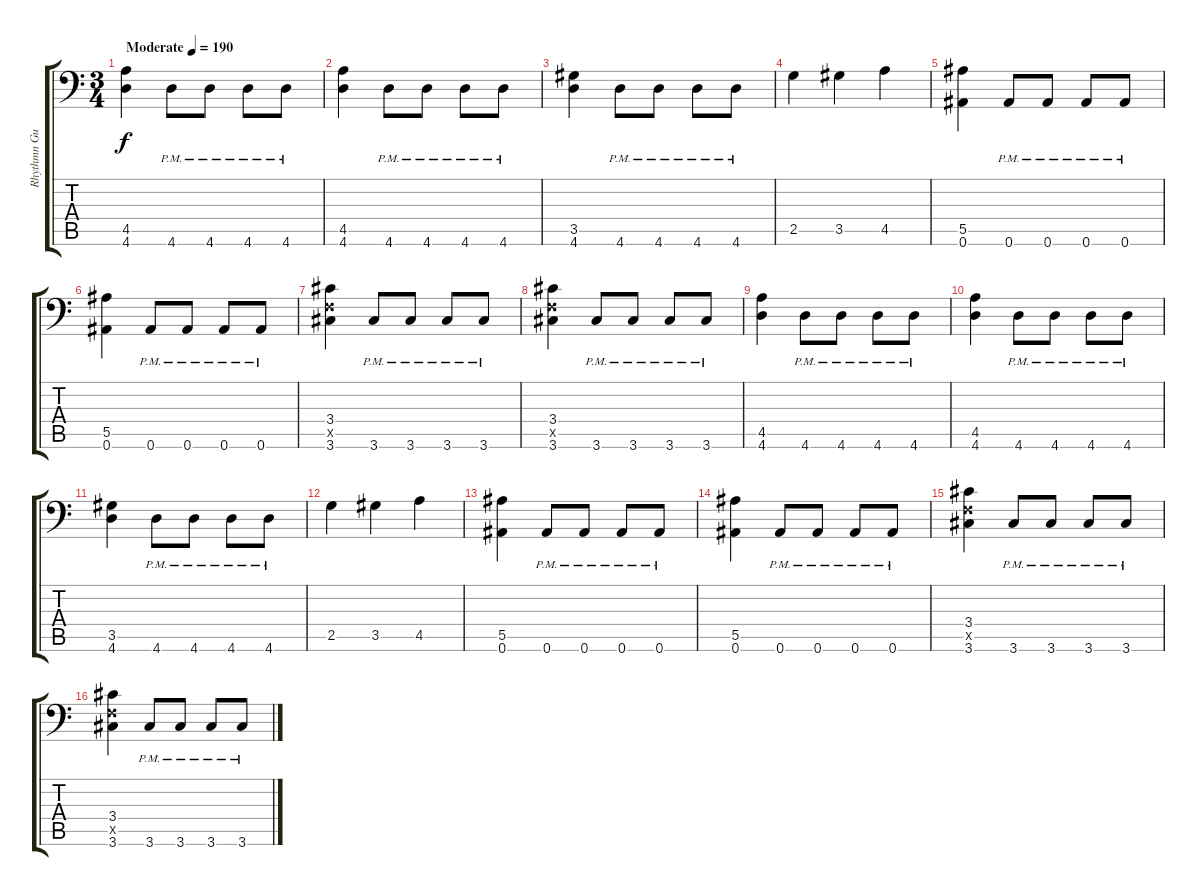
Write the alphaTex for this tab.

\track ("Rhythmn Guitar #1" "Rhythmn Gu") {instrument overdrivenguitar}
\staff {score tabs}
\tuning (C4 G3 Eb3 Bb2 F2 Bb1) {hide}
\ts (3 4)
\tempo (190 "Moderate")
\clef f4
\ks c
(4.5 4.6).4{dy f instrument overdrivenguitar} 4.6{pm}.8 4.6{pm}.8 4.6{pm}.8 4.6{pm}.8 |
(4.5 4.6).4 4.6{pm}.8 4.6{pm}.8 4.6{pm}.8 4.6{pm}.8 |
(3.5 4.6).4 4.6{pm}.8 4.6{pm}.8 4.6{pm}.8 4.6{pm}.8 |
2.5.4 3.5.4 4.5.4 |
(5.5 0.6).4 0.6{pm}.8 0.6{pm}.8 0.6{pm}.8 0.6{pm}.8 |
(5.5 0.6).4 0.6{pm}.8 0.6{pm}.8 0.6{pm}.8 0.6{pm}.8 |
(3.4 0.5{x} 3.6).4 3.6{pm}.8 3.6{pm}.8 3.6{pm}.8 3.6{pm}.8 |
(3.4 0.5{x} 3.6).4 3.6{pm}.8 3.6{pm}.8 3.6{pm}.8 3.6{pm}.8 |
(4.5 4.6).4 4.6{pm}.8 4.6{pm}.8 4.6{pm}.8 4.6{pm}.8 |
(4.5 4.6).4 4.6{pm}.8 4.6{pm}.8 4.6{pm}.8 4.6{pm}.8 |
(3.5 4.6).4 4.6{pm}.8 4.6{pm}.8 4.6{pm}.8 4.6{pm}.8 |
2.5.4 3.5.4 4.5.4 |
(5.5 0.6).4 0.6{pm}.8 0.6{pm}.8 0.6{pm}.8 0.6{pm}.8 |
(5.5 0.6).4 0.6{pm}.8 0.6{pm}.8 0.6{pm}.8 0.6{pm}.8 |
(3.4 0.5{x} 3.6).4 3.6{pm}.8 3.6{pm}.8 3.6{pm}.8 3.6{pm}.8 |
(3.4 0.5{x} 3.6).4 3.6{pm}.8 3.6{pm}.8 3.6{pm}.8 3.6{pm}.8
